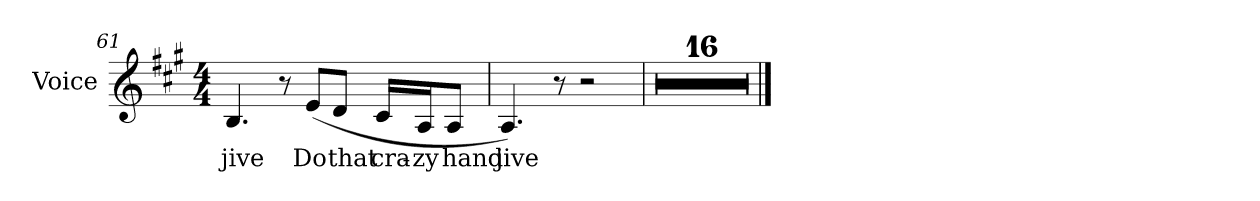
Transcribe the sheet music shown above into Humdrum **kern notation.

**kern	**text
*part1	*part1
*staff1	*staff1
*I"Voice	*
*I'Voice	*
*clefG2	*
*k[f#c#g#]	*
*A:	*
*M4/4	*
=61	=61
!	!LO:LY:b:color=#000000
4.Bi/	jive
8r	.
!	!LO:LY:b:color=#000000
(8ei/L	Do
!	!LO:LY:b:color=#000000
8di/J	that
!	!LO:LY:b:color=#000000
16c#i/LL	cra-
!	!LO:LY:b:color=#000000
16Ai/J	-zy
!	!LO:LY:b:color=#000000
8Ai/J	hand
=62	=62
!	!LO:LY:b:color=#000000
4.Ai/)	jive
8r	.
2r	.
!!LO:LB:g=z
=63	=63
1r	.
=64	=64
1r	.
=65	=65
1r	.
=66	=66
1r	.
=67	=67
1r	.
=68	=68
1r	.
=69	=69
1r	.
=70	=70
1r	.
!!LO:LB:g=z
=71	=71
1r	.
=72	=72
1r	.
=73	=73
1r	.
=74	=74
1r	.
=75	=75
1r	.
=76	=76
1r	.
=77	=77
1r	.
=78	=78
1r	.
==	==
*-	*-
